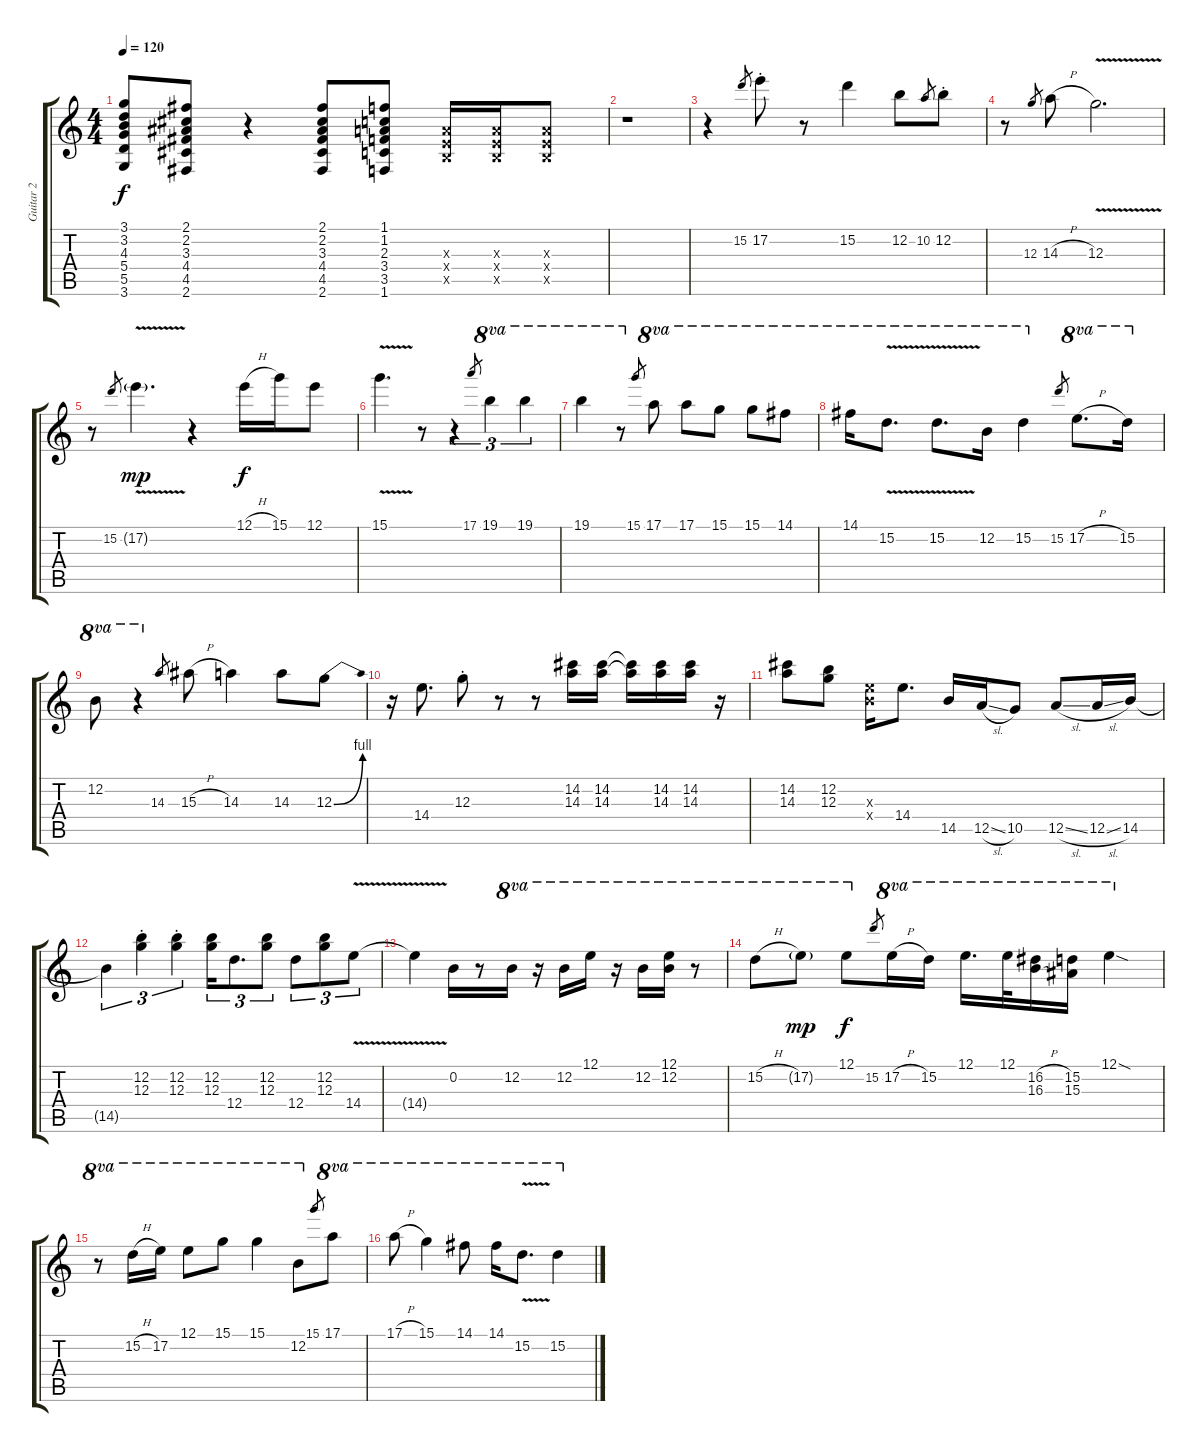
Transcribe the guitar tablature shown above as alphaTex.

\track ("Guitar 2" "Guitar 2") {instrument overdrivenguitar}
\staff {score tabs}
\tuning (E4 B3 G3 D3 A2 E2) {hide}
\ts (4 4)
\tempo 120
\clef g2
\ks c
(3.1 3.2 4.3 5.4 5.5 3.6).8{dy f} (2.1 2.2 3.3 4.4 4.5 2.6).8 r.4 (2.1 2.2 3.3 4.4 4.5 2.6).8 (1.1 1.2 2.3 3.4 3.5 1.6).8 (2.3{x} 2.4{x} 2.5{x}).16 (2.3{x} 2.4{x} 2.5{x}).16 (2.3{x} 2.4{x} 2.5{x}).8 |
r.1 |
r.4 15.2.8{gr} 17.2{st}.8 r.8 15.2.4 12.2.8 10.2.8{gr} 12.2{st}.8 |
r.8 12.3.8{gr} 14.3{h}.8 12.3{v}.2{d} |
r.8 15.2.8{gr} 17.2{v g}.4{d dy mp} r.4 12.1{h}.16{dy f} 15.1.16 12.1.8 |
15.1{v}.4{d} r.8 r.4{tu (3 2)} 17.1.8{gr} 19.1.4{tu (3 2) ot 8va} 19.1.4{tu (3 2) ot 8va} |
19.1.4{ot 8va} r.8{ot 8va} 15.1.8{gr} 17.1.8{ot 8va} 17.1.8{ot 8va} 15.1.8{ot 8va} 15.1.8{ot 8va} 14.1.8{ot 8va} |
14.1.16{ot 8va} 15.2{v}.8{d ot 8va} 15.2{v}.8{d ot 8va} 12.2.16{ot 8va} 15.2.4{ot 8va} 15.2.8{gr} 17.2{h}.8{d ot 8va} 15.2.16{ot 8va} |
12.2.8{ot 8va} r.4{ot 8va} 14.3.8{gr} 15.3{h}.8 14.3.4 14.3.8 12.3{be (bend 0 0 60 4)}.8 |
r.16 14.4.8{d} 12.3{st}.8 r.8 r.8 (14.2 14.3).16 (14.2 14.3).16 (14.2{t} 14.3{t}).16 (14.2 14.3).16 (14.2 14.3).16 r.16 |
(14.2 14.3).8 (12.2 12.3).8 (9.3{x} 9.4{x}).16 14.4.8{d} 14.5.16 12.5{sl}.16 10.5.8 12.5{sl}.8 12.5{sl}.16 14.5.16 |
14.5{t}.4{tu (3 2)} (12.2 12.3{st}).4{tu (3 2)} (12.2 12.3{st}).4{tu (3 2)} (12.2 12.3).16{tu (3 2)} 12.4.8{d tu (3 2)} (12.2 12.3).8{tu (3 2)} 12.4.8{tu (3 2)} (12.2 12.3).8{tu (3 2)} 14.4{v}.8{tu (3 2)} |
14.4{t}.4 0.2.16 r.8 12.2.16{ot 8va} r.16{ot 8va} 12.2.16{ot 8va} 12.1.16{ot 8va} r.16{ot 8va} 12.2.16{ot 8va} (12.1 12.2).16{ot 8va} r.8{ot 8va} |
15.2{h}.8{ot 8va} 17.2{g}.8{ot 8va dy mp} 12.1.8{ot 8va dy f} 15.2.8{gr} 17.2{h}.16{ot 8va} 15.2.16{ot 8va} 12.1.16{d ot 8va} 12.1.32{ot 8va} (16.2{h} 16.3{h}).16{ot 8va} (15.2 15.3).16{ot 8va} 12.1{sod}.4{ot 8va} |
r.8{ot 8va} 15.2{h}.16{ot 8va} 17.2.16{ot 8va} 12.1.8{ot 8va} 15.1.8{ot 8va} 15.1.4{ot 8va} 12.2.8{ot 8va} 15.1.8{gr} 17.1.8{ot 8va} |
17.1{h}.8{ot 8va} 15.1.4{ot 8va} 14.1.8{ot 8va} 14.1.16{ot 8va} 15.2{v}.8{d ot 8va} 15.2.4{ot 8va}
